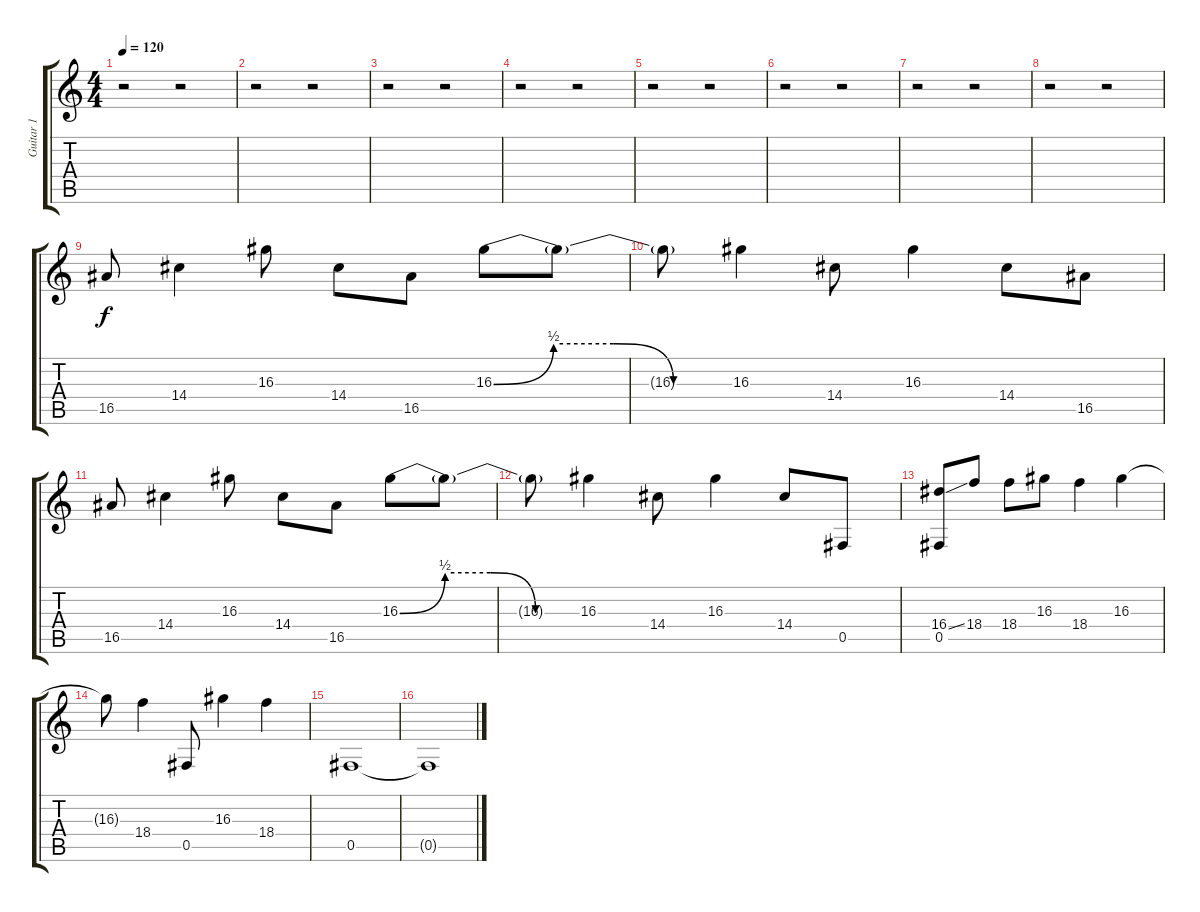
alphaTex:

\track ("Guitar 1" "Guitar 1") {instrument electricguitarclean}
\staff {score tabs}
\tuning (Db4 Ab3 E3 B2 Gb2 Db2) {hide}
\ts (4 4)
\tempo 120
\clef g2
\ks c
r.2{dy f instrument electricguitarclean} r.2 |
r.2 r.2 |
r.2 r.2 |
r.2 r.2 |
r.2 r.2 |
r.2 r.2 |
r.2 r.2 |
r.2 r.2 |
16.5.8 14.4.4 16.3.8 14.4.8 16.5.8 16.3{be (custom 0 0 15 2 30 2 45 0 60 0)}.8 16.3{t}.8 |
16.3{t}.8 16.3.4 14.4.8 16.3.4 14.4.8 16.5.8 |
16.5.8 14.4.4 16.3.8 14.4.8 16.5.8 16.3{be (custom 0 0 15 2 30 2 45 0 60 0)}.8 16.3{t}.8 |
16.3{t}.8 16.3.4 14.4.8 16.3.4 14.4.8 0.5.8 |
(16.4{ss} 0.5).8 18.4.8 18.4.8 16.3.8 18.4.4 16.3.4 |
16.3{t}.8 18.4.4 0.5.8 16.3.4 18.4.4 |
0.5.1 |
0.5{t}.1
